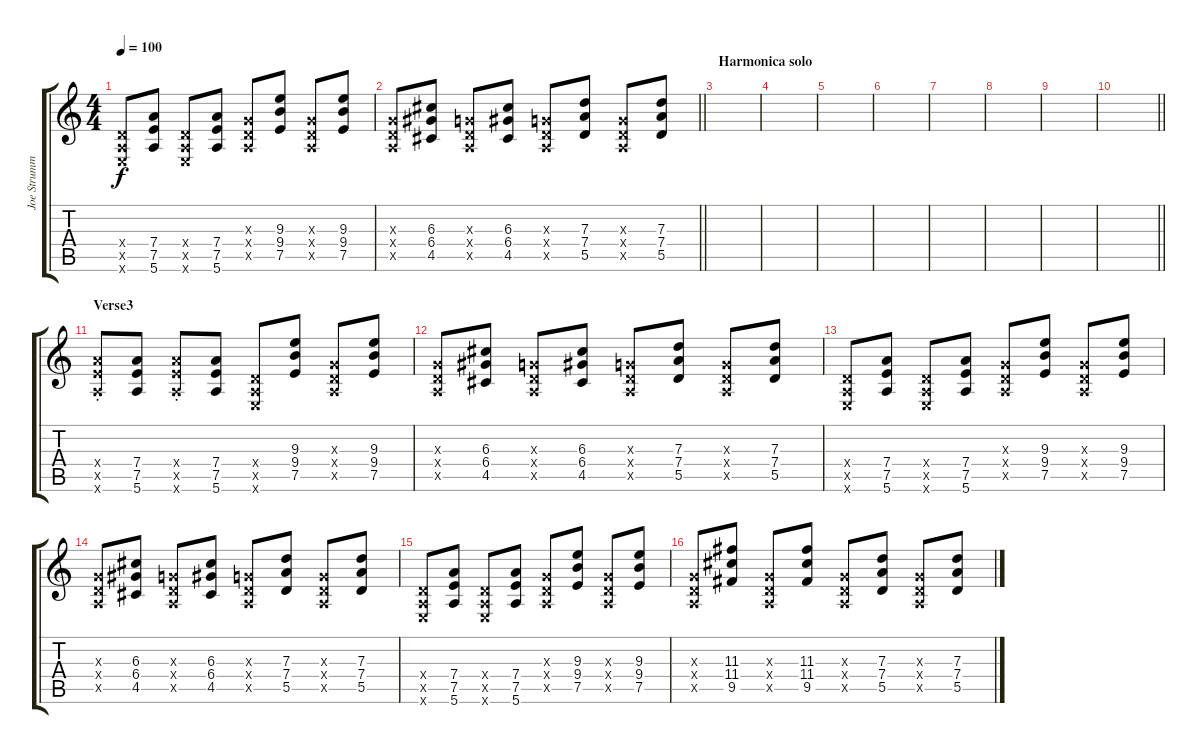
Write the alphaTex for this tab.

\track ("Joe Strummer" "Joe Strumm") {instrument distortionguitar}
\staff {score tabs}
\tuning (E4 B3 G3 D3 A2 E2) {hide}
\ts (4 4)
\tempo 100
\clef g2
\ks c
(0.4{x} 0.5{x} 0.6{x}).8{dy f} (7.4 7.5 5.6).8 (0.4{x} 0.5{x} 0.6{x}).8 (7.4 7.5 5.6).8 (0.3{x} 0.4{x} 0.5{x}).8 (9.3 9.4 7.5).8 (0.3{x} 0.4{x} 0.5{x}).8 (9.3 9.4 7.5).8 |
\barLineRight lightlight
(0.3{x} 0.4{x} 0.5{x}).8 (6.3 6.4 4.5).8 (0.3{x} 0.4{x} 0.5{x}).8 (6.3 6.4 4.5).8 (0.3{x} 0.4{x} 0.5{x}).8 (7.3 7.4 5.5).8 (0.3{x} 0.4{x} 0.5{x}).8 (7.3 7.4 5.5).8 |
\section ("" "Harmonica solo")
|
|
|
|
|
|
|
\barLineRight lightlight
|
\section ("" "Verse3")
(7.4{x} 7.5{st x} 5.6{x}).8 (7.4 7.5 5.6).8 (7.4{x} 7.5{st x} 5.6{x}).8 (7.4 7.5 5.6).8 (0.4{x} 0.5{x} 0.6{x}).8 (9.3 9.4 7.5).8 (0.3{x} 0.4{x} 0.5{x}).8 (9.3 9.4 7.5).8 |
(0.3{x} 0.4{x} 0.5{x}).8 (6.3 6.4 4.5).8 (0.3{x} 0.4{x} 0.5{x}).8 (6.3 6.4 4.5).8 (0.3{x} 0.4{x} 0.5{x}).8 (7.3 7.4 5.5).8 (0.3{x} 0.4{x} 0.5{x}).8 (7.3 7.4 5.5).8 |
(0.4{x} 0.5{x} 0.6{x}).8 (7.4 7.5 5.6).8 (0.4{x} 0.5{x} 0.6{x}).8 (7.4 7.5 5.6).8 (0.3{x} 0.4{x} 0.5{x}).8 (9.3 9.4 7.5).8 (0.3{x} 0.4{x} 0.5{x}).8 (9.3 9.4 7.5).8 |
(0.3{x} 0.4{x} 0.5{x}).8 (6.3 6.4 4.5).8 (0.3{x} 0.4{x} 0.5{x}).8 (6.3 6.4 4.5).8 (0.3{x} 0.4{x} 0.5{x}).8 (7.3 7.4 5.5).8 (0.3{x} 0.4{x} 0.5{x}).8 (7.3 7.4 5.5).8 |
(0.4{x} 0.5{x} 0.6{x}).8 (7.4 7.5 5.6).8 (0.4{x} 0.5{x} 0.6{x}).8 (7.4 7.5 5.6).8 (0.3{x} 0.4{x} 0.5{x}).8 (9.3 9.4 7.5).8 (0.3{x} 0.4{x} 0.5{x}).8 (9.3 9.4 7.5).8 |
(0.3{x} 0.4{x} 0.5{x}).8 (11.3 11.4 9.5).8 (0.3{x} 0.4{x} 0.5{x}).8 (11.3 11.4 9.5).8 (0.3{x} 0.4{x} 0.5{x}).8 (7.3 7.4 5.5).8 (0.3{x} 0.4{x} 0.5{x}).8 (7.3 7.4 5.5).8
